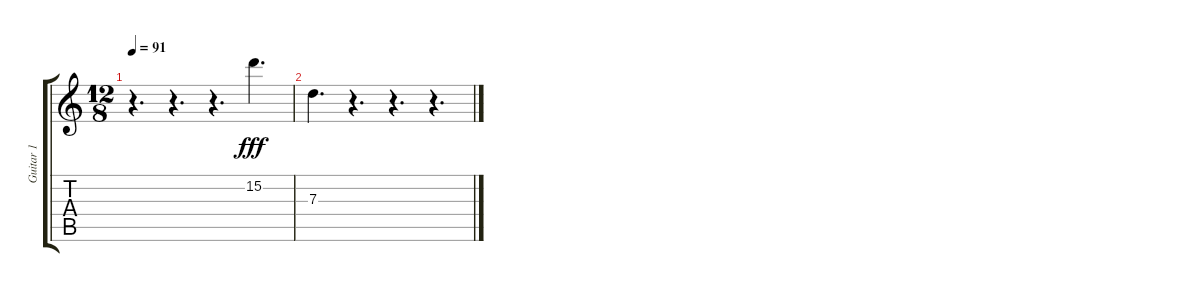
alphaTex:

\track ("Guitar 1" "Guitar 1") {instrument distortionguitar}
\staff {score tabs}
\tuning (E4 B3 G3 D3 A2 E2) {hide}
\ts (12 8)
\tempo 91
\clef g2
\ks c
r.4{d dy fff instrument distortionguitar} r.4{d} r.4{d} 15.2.4{d} |
7.3.4{d} r.4{d} r.4{d} r.4{d}
